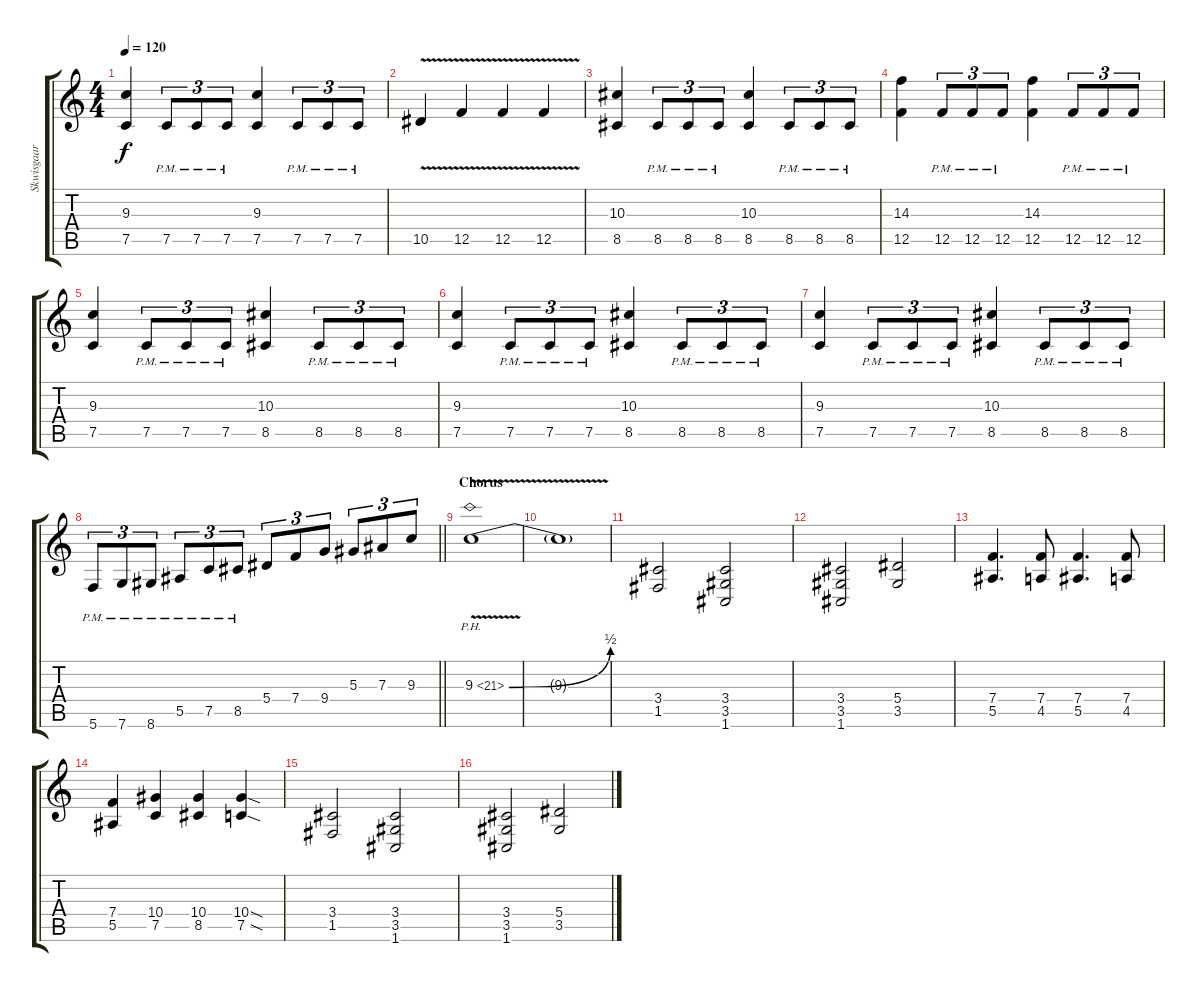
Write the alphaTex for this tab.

\track ("Skwisgaar Skwigelf (Lead Guitar)" "Skwisgaar ") {instrument distortionguitar}
\staff {score tabs}
\tuning (C4 G3 Eb3 Bb2 F2 C2) {hide}
\ts (4 4)
\tempo 120
\clef g2
\ks c
(9.3 7.5).4{dy f} 7.5{pm}.8{tu (3 2)} 7.5{pm}.8{tu (3 2)} 7.5{pm}.8{tu (3 2)} (9.3 7.5).4 7.5{pm}.8{tu (3 2)} 7.5{pm}.8{tu (3 2)} 7.5{pm}.8{tu (3 2)} |
10.5{v}.4 12.5{v}.4 12.5{v}.4 12.5{v}.4 |
(10.3 8.5).4 8.5{pm}.8{tu (3 2)} 8.5{pm}.8{tu (3 2)} 8.5{pm}.8{tu (3 2)} (10.3 8.5).4 8.5{pm}.8{tu (3 2)} 8.5{pm}.8{tu (3 2)} 8.5{pm}.8{tu (3 2)} |
(14.3 12.5).4 12.5{pm}.8{tu (3 2)} 12.5{pm}.8{tu (3 2)} 12.5{pm}.8{tu (3 2)} (14.3 12.5).4 12.5{pm}.8{tu (3 2)} 12.5{pm}.8{tu (3 2)} 12.5{pm}.8{tu (3 2)} |
(9.3 7.5).4 7.5{pm}.8{tu (3 2)} 7.5{pm}.8{tu (3 2)} 7.5{pm}.8{tu (3 2)} (10.3 8.5).4 8.5{pm}.8{tu (3 2)} 8.5{pm}.8{tu (3 2)} 8.5{pm}.8{tu (3 2)} |
(9.3 7.5).4 7.5{pm}.8{tu (3 2)} 7.5{pm}.8{tu (3 2)} 7.5{pm}.8{tu (3 2)} (10.3 8.5).4 8.5{pm}.8{tu (3 2)} 8.5{pm}.8{tu (3 2)} 8.5{pm}.8{tu (3 2)} |
(9.3 7.5).4 7.5{pm}.8{tu (3 2)} 7.5{pm}.8{tu (3 2)} 7.5{pm}.8{tu (3 2)} (10.3 8.5).4 8.5{pm}.8{tu (3 2)} 8.5{pm}.8{tu (3 2)} 8.5{pm}.8{tu (3 2)} |
\barLineRight lightlight
5.6{pm}.8{tu (3 2)} 7.6{pm}.8{tu (3 2)} 8.6{pm}.8{tu (3 2)} 5.5{pm}.8{tu (3 2)} 7.5{pm}.8{tu (3 2)} 8.5{pm}.8{tu (3 2)} 5.4.8{tu (3 2)} 7.4.8{tu (3 2)} 9.4.8{tu (3 2)} 5.3.8{tu (3 2)} 7.3.8{tu (3 2)} 9.3.8{tu (3 2)} |
\section ("" "Chorus")
9.3{be (bend 0 0 60 2) ph 12 v}.1 |
9.3{t}.1 |
(3.4 1.5).2 (3.4 3.5 1.6).2 |
(3.4 3.5 1.6).2 (5.4 3.5).2 |
(7.4 5.5).4{d} (7.4 4.5).8 (7.4 5.5).4{d} (7.4 4.5).8 |
(7.4 5.5).4 (10.4 7.5).4 (10.4 8.5).4 (10.4{sod} 7.5{sod}).4 |
(3.4 1.5).2 (3.4 3.5 1.6).2 |
(3.4 3.5 1.6).2 (5.4 3.5).2
